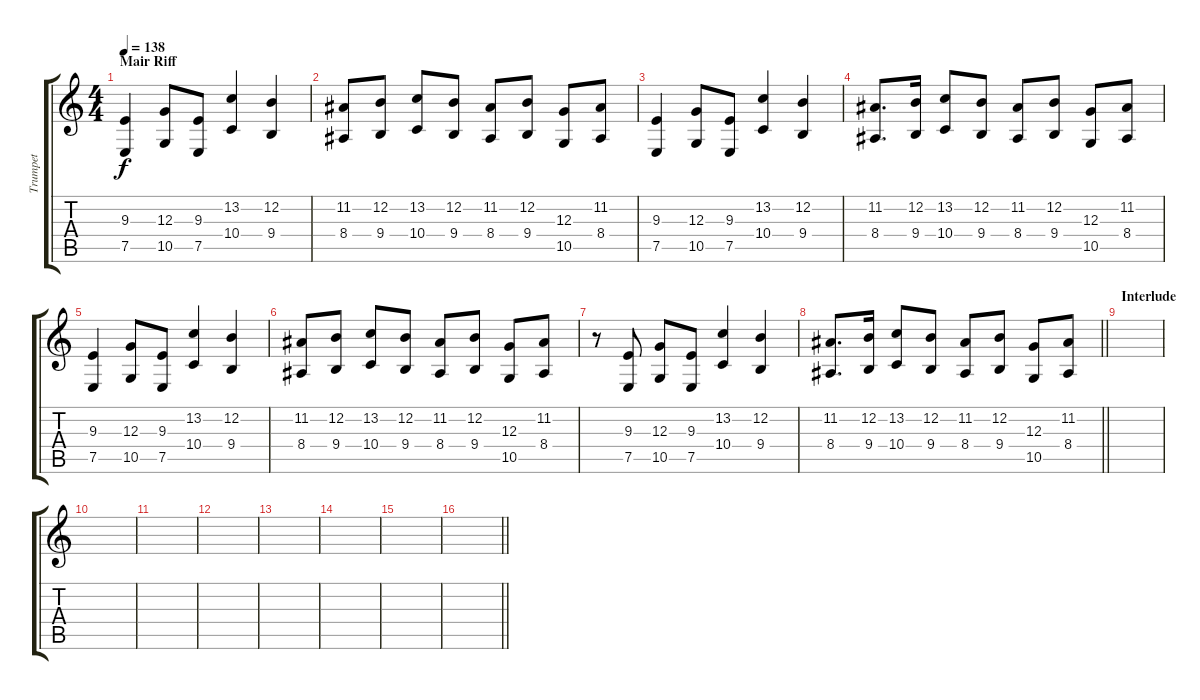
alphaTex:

\track ("Trumpet" "Trumpet") {instrument mutedtrumpet}
\staff {score tabs}
\tuning (E4 B3 G3 D3 A2 E2) {hide}
\ts (4 4)
\section ("" "Mair Riff")
\tempo 138
\clef g2
\ks c
(9.3 7.5).4{dy f} (12.3 10.5).8 (9.3 7.5).8 (13.2 10.4).4 (12.2 9.4).4 |
(11.2 8.4).8 (12.2 9.4).8 (13.2 10.4).8 (12.2 9.4).8 (11.2 8.4).8 (12.2 9.4).8 (12.3 10.5).8 (11.2 8.4).8 |
(9.3 7.5).4 (12.3 10.5).8 (9.3 7.5).8 (13.2 10.4).4 (12.2 9.4).4 |
(11.2 8.4).8{d} (12.2 9.4).16 (13.2 10.4).8 (12.2 9.4).8 (11.2 8.4).8 (12.2 9.4).8 (12.3 10.5).8 (11.2 8.4).8 |
(9.3 7.5).4 (12.3 10.5).8 (9.3 7.5).8 (13.2 10.4).4 (12.2 9.4).4 |
(11.2 8.4).8 (12.2 9.4).8 (13.2 10.4).8 (12.2 9.4).8 (11.2 8.4).8 (12.2 9.4).8 (12.3 10.5).8 (11.2 8.4).8 |
r.8 (9.3 7.5).8 (12.3 10.5).8 (9.3 7.5).8 (13.2 10.4).4 (12.2 9.4).4 |
\barLineRight lightlight
(11.2 8.4).8{d} (12.2 9.4).16 (13.2 10.4).8 (12.2 9.4).8 (11.2 8.4).8 (12.2 9.4).8 (12.3 10.5).8 (11.2 8.4).8 |
\section ("" "Interlude")
|
|
|
|
|
|
|
\barLineRight lightlight
